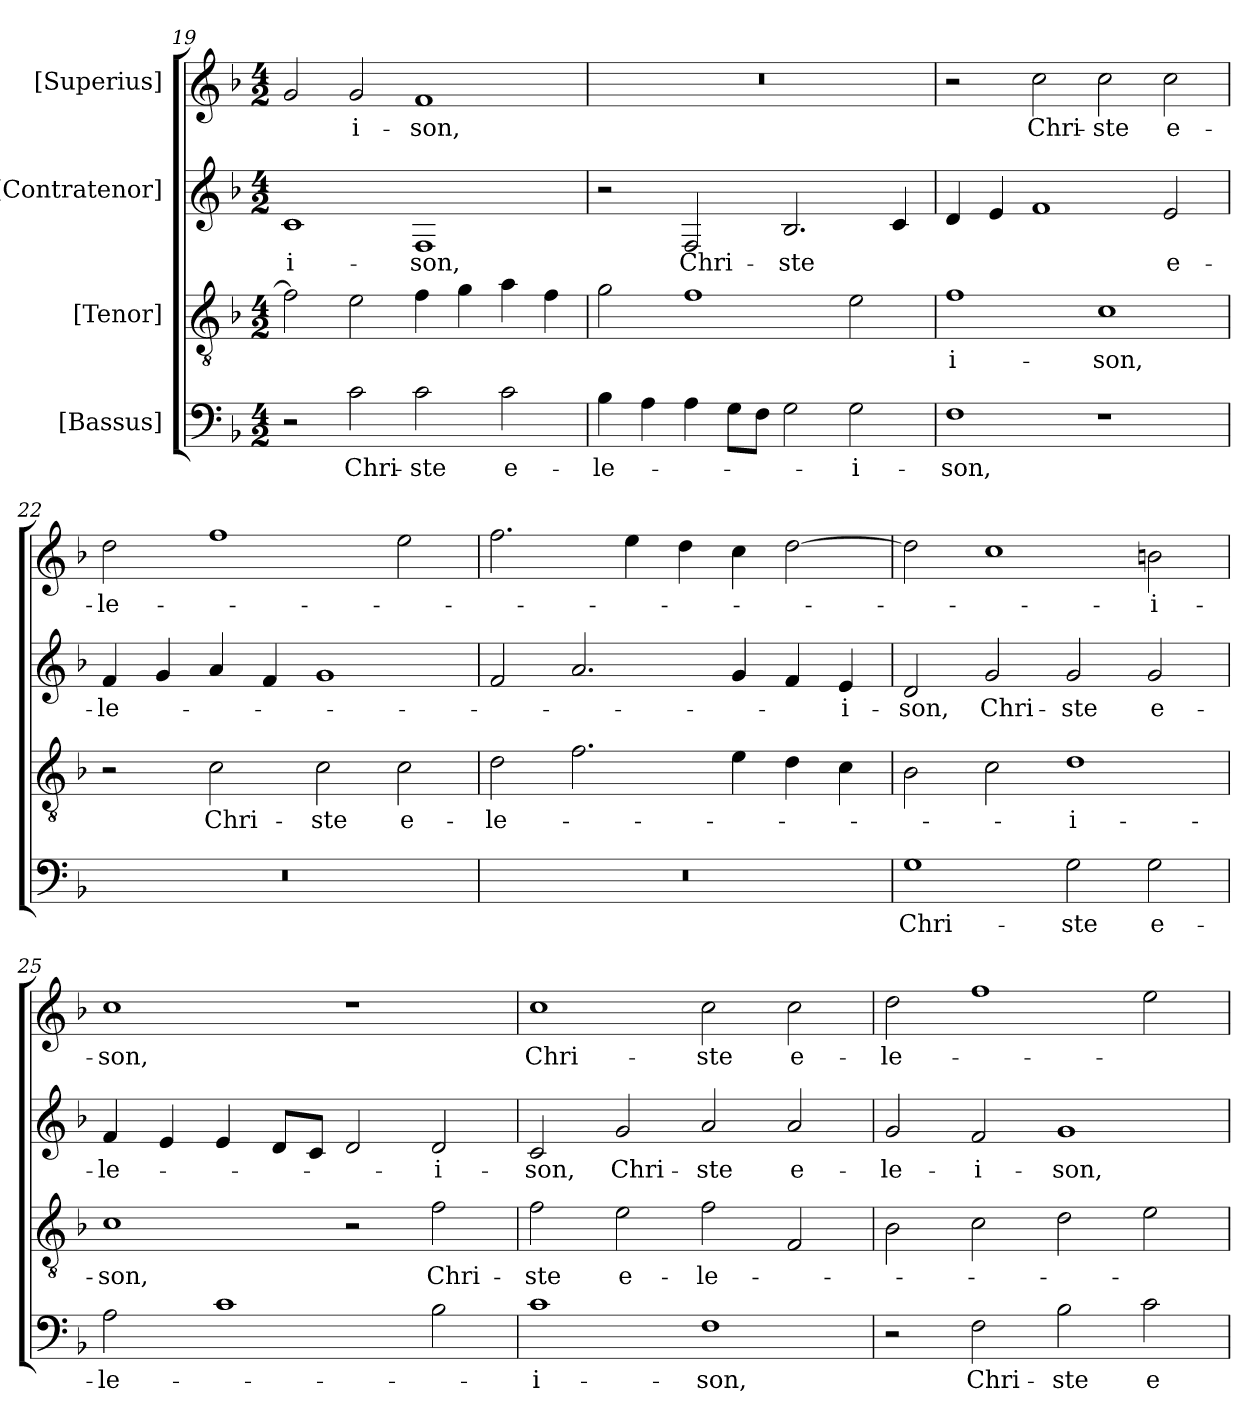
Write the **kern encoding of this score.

**kern	**text	**kern	**text	**kern	**text	**kern	**text
*part4	*part4	*part3	*part3	*part2	*part2	*part1	*part1
*staff4	*staff4	*staff3	*staff3	*staff2	*staff2	*staff1	*staff1
*I"[Bassus]	*	*I"[Tenor]	*	*I"[Contratenor]	*	*I"[Superius]	*
*clefF4	*	*clefGv2	*	*clefG2	*	*clefG2	*
*k[b-]	*	*k[b-]	*	*k[b-]	*	*k[b-]	*
*M4/2	*	*M4/2	*	*M4/2	*	*M4/2	*
=19	=19	=19	=19	=19	=19	=19	=19
2r	.	2f\]	.	1c/	-i-	2g/	.
2c\	Chri-	2e\	.	.	.	2g/	-i-
2c\	-ste	4f\	.	1F/	-son,	1f/	-son,
.	.	4g\	.	.	.	.	.
2c\	e-	4a\	.	.	.	.	.
.	.	4f\	.	.	.	.	.
=20	=20	=20	=20	=20	=20	=20	=20
4B-\	-le-	2g\	.	2r	.	0r	.
4A\	.	.	.	.	.	.	.
4A\	.	1f\	.	2F/	Chri-	.	.
8G\L	.	.	.	.	.	.	.
8F\J	.	.	.	.	.	.	.
2G\	.	.	.	2.B-/	-ste	.	.
2G\	-i-	2e\	.	.	.	.	.
.	.	.	.	4c/	.	.	.
=21	=21	=21	=21	=21	=21	=21	=21
1F\	-son,	1f\	-i-	4d/	.	2r	.
.	.	.	.	4e/	.	.	.
.	.	.	.	1f/	.	2cc\	Chri-
1r	.	1c\	-son,	.	.	2cc\	-ste
.	.	.	.	2e/	e-	2cc\	e-
=22	=22	=22	=22	=22	=22	=22	=22
0r	.	2r	.	4f/	-le-	2dd\	-le-
.	.	.	.	4g/	.	.	.
.	.	2c\	Chri-	4a/	.	1ff\	.
.	.	.	.	4f/	.	.	.
.	.	2c\	-ste	1g/	.	.	.
.	.	2c\	e-	.	.	2ee\	.
=23	=23	=23	=23	=23	=23	=23	=23
0r	.	2d\	-le-	2f/	.	2.ff\	.
.	.	2.f\	.	2.a/	.	.	.
.	.	.	.	.	.	4ee\	.
.	.	.	.	.	.	4dd\	.
.	.	4e\	.	4g/	.	4cc\	.
.	.	4d\	.	4f/	.	[2dd\	.
.	.	4c\	.	4e/	-i-	.	.
=24	=24	=24	=24	=24	=24	=24	=24
1G\	Chri-	2B-\	.	2d/	-son,	2dd\]	.
.	.	2c\	.	2g/	Chri-	1cc\	.
2G\	-ste	1d\	-i-	2g/	-ste	.	.
2G\	e-	.	.	2g/	e-	2bn\	-i-
=25	=25	=25	=25	=25	=25	=25	=25
2A\	-le-	1c\	-son,	4f/	-le-	1cc\	-son,
.	.	.	.	4e/	.	.	.
1c\	.	.	.	4e/	.	.	.
.	.	.	.	8d/L	.	.	.
.	.	.	.	8c/J	.	.	.
.	.	2r	.	2d/	.	1r	.
2B-\	.	2f\	Chri-	2d/	-i-	.	.
=26	=26	=26	=26	=26	=26	=26	=26
1c\	-i-	2f\	-ste	2c/	-son,	1cc\	Chri-
.	.	2e\	e-	2g/	Chri-	.	.
1F\	-son,	2f\	-le-	2a/	-ste	2cc\	-ste
.	.	2F/	.	2a/	e-	2cc\	e-
=27	=27	=27	=27	=27	=27	=27	=27
2r	.	2B-\	.	2g/	-le-	2dd\	-le-
2F\	Chri-	2c\	.	2f/	-i-	1ff\	.
2B-\	-ste	2d\	.	1g/	-son,	.	.
2c\	e-	2e\	.	.	.	2ee\	.
=	=	=	=	=	=	=	=
*-	*-	*-	*-	*-	*-	*-	*-
